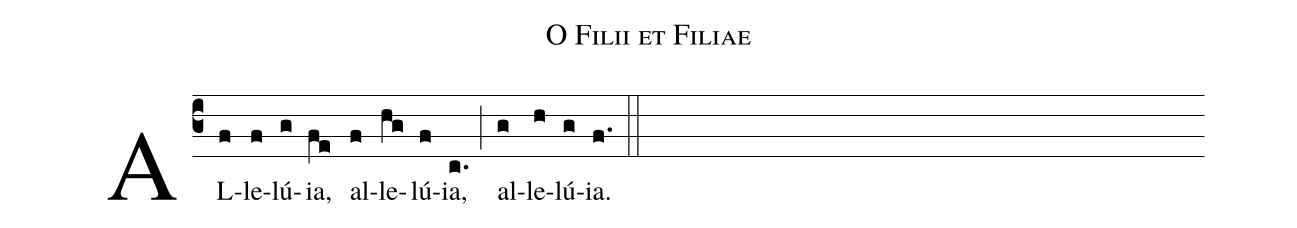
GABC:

name:O Filii et Filiae;
%%
(c3) AL(f)le(f)lú(g)ia,(fe) al(f)le(hg)lú(f)ia,(c.) (;)
al(g)le(h)lú(g)ia.(f.) (::)
